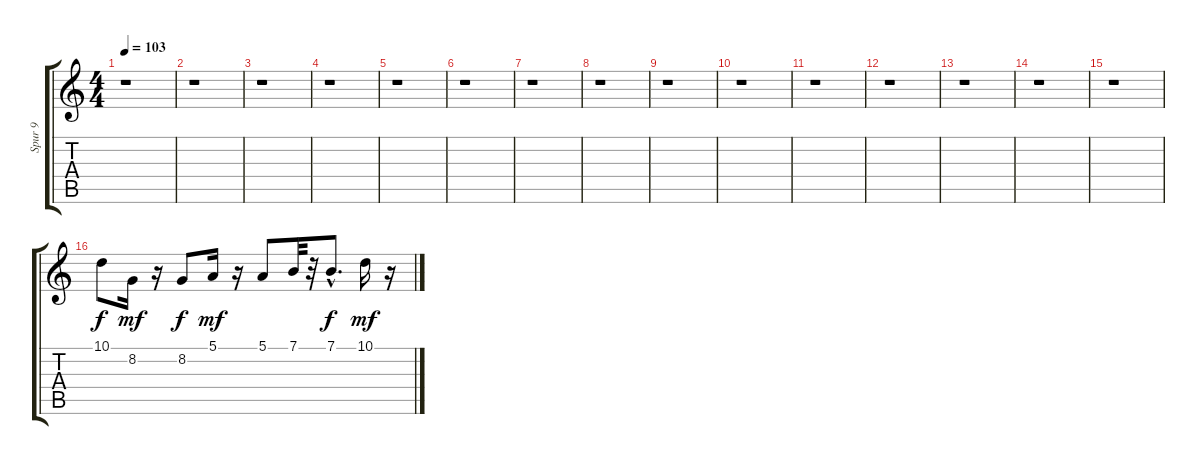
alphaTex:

\track ("Spur 9" "Spur 9") {instrument pad1newage}
\staff {score tabs}
\tuning (E4 B3 G3 D3 A2 E2) {hide}
\ts (4 4)
\tempo 103
\clef g2
\ks c
r.1{dy f} |
r.1 |
r.1 |
r.1 |
r.1 |
r.1 |
r.1 |
r.1 |
r.1 |
r.1 |
r.1 |
r.1 |
r.1 |
r.1 |
r.1 |
10.1.8 8.2.16{dy mf} r.16 8.2.8{dy f} 5.1.16{dy mf} r.16 5.1.8 7.1.32 r.32 7.1{hac}.8{d dy f} 10.1.16{dy mf} r.16
